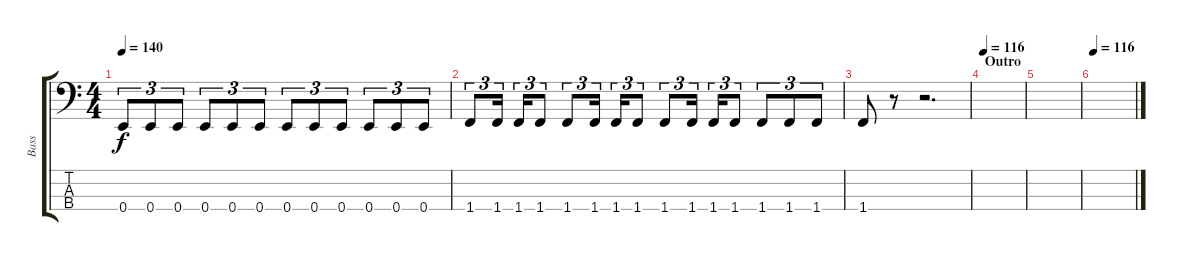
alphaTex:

\track ("Bass" "Bass") {instrument electricbassfinger}
\staff {score tabs}
\tuning (G2 D2 A1 E1) {hide}
\ts (4 4)
\tempo 140
\clef f4
\ks c
0.4.8{tu (3 2) dy f} 0.4.8{tu (3 2)} 0.4.8{tu (3 2)} 0.4.8{tu (3 2)} 0.4.8{tu (3 2)} 0.4.8{tu (3 2)} 0.4.8{tu (3 2)} 0.4.8{tu (3 2)} 0.4.8{tu (3 2)} 0.4.8{tu (3 2)} 0.4.8{tu (3 2)} 0.4.8{tu (3 2)} |
1.4.8{tu (3 2)} 1.4.16{tu (3 2)} 1.4.16{tu (3 2)} 1.4.8{tu (3 2)} 1.4.8{tu (3 2)} 1.4.16{tu (3 2)} 1.4.16{tu (3 2)} 1.4.8{tu (3 2)} 1.4.8{tu (3 2)} 1.4.16{tu (3 2)} 1.4.16{tu (3 2)} 1.4.8{tu (3 2)} 1.4.8{tu (3 2)} 1.4.8{tu (3 2)} 1.4.8{tu (3 2)} |
1.4.8 r.8 r.2{d} |
\section ("" "Outro")
\tempo 116
|
|
\tempo 116
